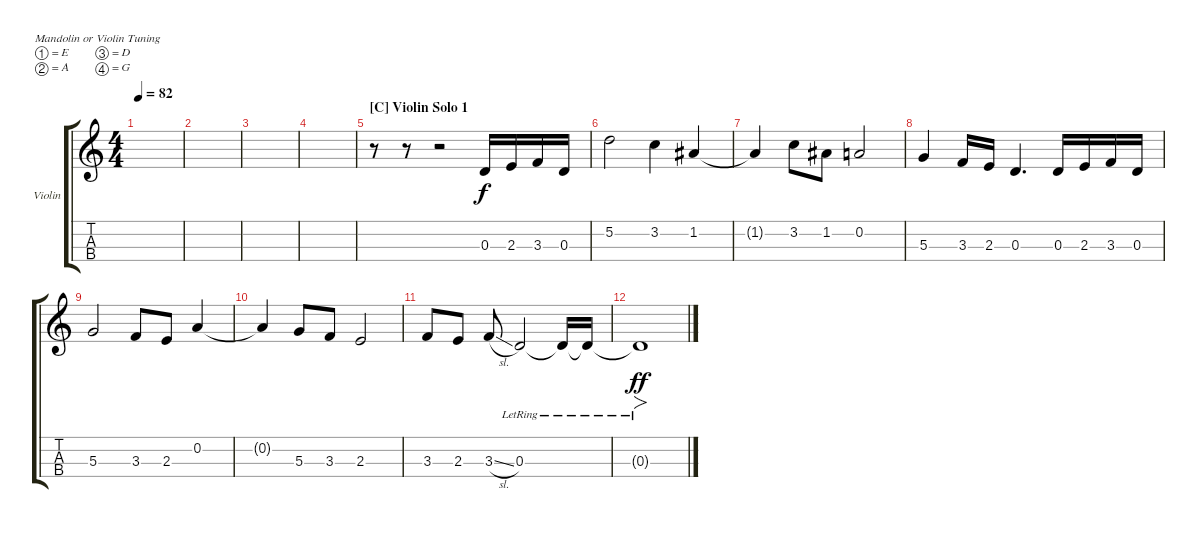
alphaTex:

\defaultSystemsLayout 4
\bracketExtendMode groupsimilarinstruments
\firstSystemTrackNameOrientation horizontal
\otherSystemsTrackNameOrientation horizontal
\track ("Violin" "Violin") {instrument violin}
\staff {score tabs}
\tuning (E5 A4 D4 G3)
\ts (4 4)
\tempo 82
\clef g2
\scale
0.333333
\ks c
|
\scale
0.333333 |
\scale
0.333333 |
\scale
0.333333 |
\section ("C" "Violin Solo 1")
\scale
0.333333 r.8 r.8 r.2 0.3.16 2.3.16 3.3.16 0.3.16 |
\scale
0.333333 5.2.2 3.2.4 1.2.4 |
\scale
0.333333 1.2{t}.4 3.2.8 1.2.8 0.2.2 |
\scale
0.333333 5.3.4 3.3.16 2.3.16 0.3.4{d} 0.3.16 2.3.16 3.3.16 0.3.16 |
\scale
0.333333 5.3.2 3.3.8 2.3.8 0.2.4 |
\scale
0.333333 0.2{t}.4 5.3.8 3.3.8 2.3.2 |
\scale
0.333333 3.3.8 2.3.8 3.3{sl}.8 0.3{lr}.2 0.3{lr t}.16 0.3{lr t}.16 |
\scale
0.333333 0.3{lr t}.1{fo dy ff} |
\scale
0.333333 |
\scale
0.333333 |
\scale
0.333333 |
\scale
0.333333
